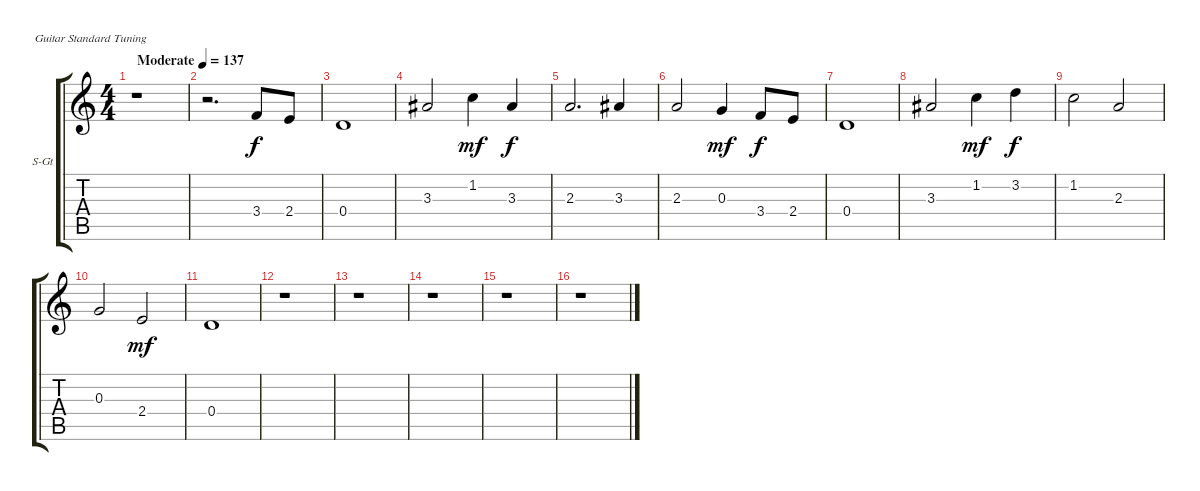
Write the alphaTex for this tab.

\bracketExtendMode groupsimilarinstruments
\firstSystemTrackNameOrientation horizontal
\otherSystemsTrackNameOrientation horizontal
\track ("Æ®·¢ 6" "S-Gt") {instrument percussiveorgan}
\staff {score tabs}
\tuning (E4 B3 G3 D3 A2 E2)
\displaytranspose 12
\ts (4 4)
\beaming (8 2 2 2 2)
\tempo (137 "Moderate")
\clef g2
\ks c
r.1{dy f instrument percussiveorgan} |
r.2{d} 3.4.8 2.4.8 |
0.4.1 |
3.3.2 1.2.4{dy mf} 3.3.4{dy f} |
2.3.2{d} 3.3.4 |
2.3.2 0.3.4{dy mf} 3.4.8{dy f} 2.4.8 |
0.4.1 |
3.3.2 1.2.4{dy mf} 3.2.4{dy f} |
1.2.2 2.3.2 |
0.3.2 2.4.2{dy mf} |
0.4.1 |
r.1 |
r.1 |
r.1 |
r.1 |
r.1
